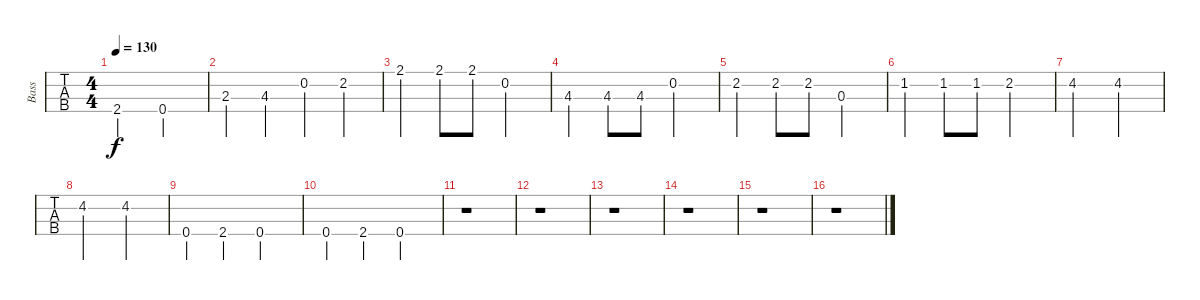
\track ("Bass" "Bass") {instrument electricbasspick}
\staff {tabs}
\tuning (Eb2 Bb1 F1 C1) {hide}
\ts (4 4)
\tempo 130
\clef f4
\ks c
2.4.2{dy f} 0.4.2 |
2.3.4 4.3.4 0.2.4 2.2.4 |
2.1.4 2.1.8 2.1.8 0.2.2 |
4.3.4 4.3.8 4.3.8 0.2.2 |
2.2.4 2.2.8 2.2.8 0.3.2 |
1.2.4 1.2.8 1.2.8 2.2.2 |
4.2.2 4.2.2 |
4.2.2 4.2.2 |
0.4.4 2.4.4 0.4.2 |
0.4.4 2.4.4 0.4.2 |
r.1 |
r.1 |
r.1 |
r.1 |
r.1 |
r.1
